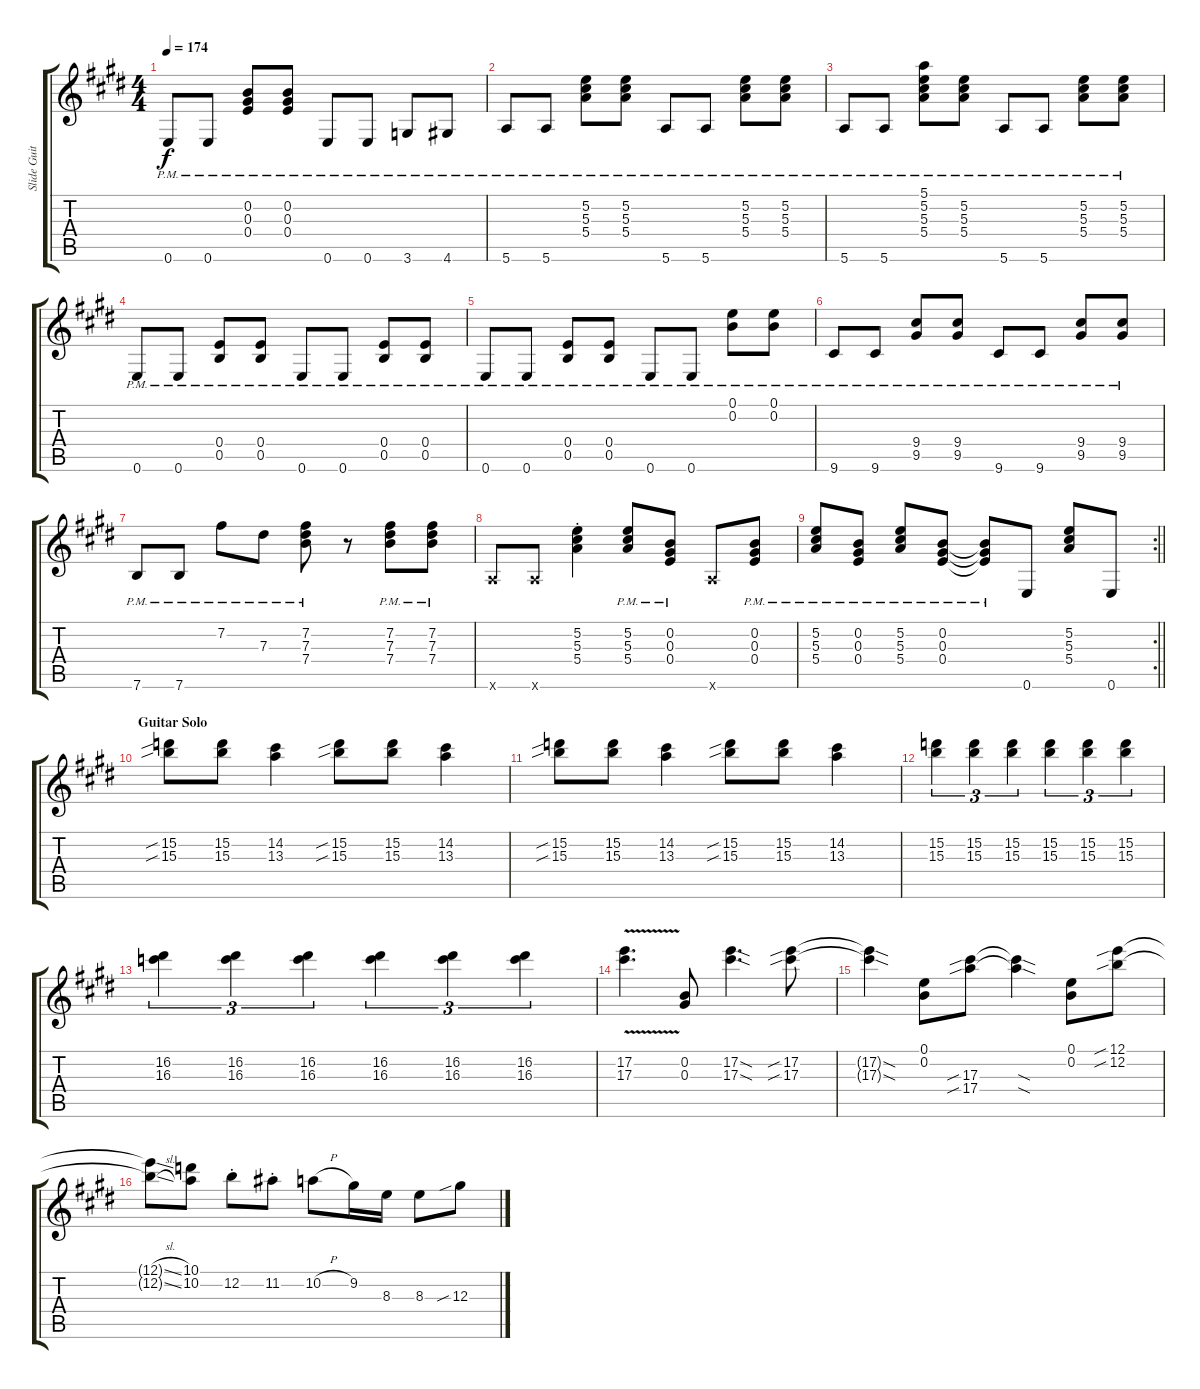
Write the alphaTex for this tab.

\track ("Slide Guitar (Open-E)" "Slide Guit") {solo instrument overdrivenguitar}
\staff {score tabs}
\tuning (E4 B3 Ab3 E3 B2 E2) {hide}
\ts (4 4)
\tempo 174
\clef g2
\ks e
0.6{pm}.8{dy f} 0.6{pm}.8 (0.2{pm} 0.3{pm} 0.4{pm}).8 (0.2{pm} 0.3{pm} 0.4{pm}).8 0.6{pm}.8 0.6{pm}.8 3.6{pm}.8 4.6{pm}.8 |
\ks c#minor
5.6{pm}.8 5.6{pm}.8 (5.2{pm} 5.3{pm} 5.4{pm}).8 (5.2{pm} 5.3{pm} 5.4{pm}).8 5.6{pm}.8 5.6{pm}.8 (5.2{pm} 5.3{pm} 5.4{pm}).8 (5.2{pm} 5.3{pm} 5.4{pm}).8 |
5.6{pm}.8 5.6{pm}.8 (5.1{pm} 5.2{pm} 5.3{pm} 5.4{pm}).8 (5.2{pm} 5.3{pm} 5.4{pm}).8 5.6{pm}.8 5.6{pm}.8 (5.2{pm} 5.3{pm} 5.4{pm}).8 (5.2{pm} 5.3{pm} 5.4{pm}).8 |
0.6{pm}.8 0.6{pm}.8 (0.4{pm} 0.5{pm}).8 (0.4{pm} 0.5{pm}).8 0.6{pm}.8 0.6{pm}.8 (0.4{pm} 0.5{pm}).8 (0.4{pm} 0.5{pm}).8 |
\ks e
0.6{pm}.8 0.6{pm}.8 (0.4{pm} 0.5{pm}).8 (0.4{pm} 0.5{pm}).8 0.6{pm}.8 0.6{pm}.8 (0.1{pm} 0.2{pm}).8 (0.1{pm} 0.2{pm}).8 |
\ks c#minor
9.6{pm}.8 9.6{pm}.8 (9.4{pm} 9.5{pm}).8 (9.4{pm} 9.5{pm}).8 9.6{pm}.8 9.6{pm}.8 (9.4{pm} 9.5{pm}).8 (9.4{pm} 9.5{pm}).8 |
7.6{pm}.8 7.6{pm}.8 7.2{pm}.8 7.3{pm}.8 (7.2{pm} 7.3{pm} 7.4{pm}).8 r.8 (7.2{pm} 7.3{pm} 7.4{pm}).8 (7.2{pm} 7.3{pm} 7.4{pm}).8 |
5.6{x}.8 5.6{x}.8 (5.2{st} 5.3{st} 5.4{st}).4 (5.2{pm} 5.3{pm} 5.4{pm}).8 (0.2{pm} 0.3{pm} 0.4{pm}).8 5.6{x}.8 (0.2{pm} 0.3{pm} 0.4{pm}).8 |
\rc 2
\barLineRight lightlight
\ks e
(5.2{pm} 5.3{pm} 5.4{pm}).8 (0.2{pm} 0.3{pm} 0.4{pm}).8 (5.2{pm} 5.3{pm} 5.4{pm}).8 (0.2{pm} 0.3{pm} 0.4{pm}).8 (0.2{pm t} 0.3{pm t} 0.4{pm t}).8 0.6.8 (5.2 5.3 5.4).8 0.6.8 |
\section ("" "Guitar Solo")
\ks c#minor
(15.2{sib} 15.3{sib}).8 (15.2 15.3).8 (14.2 13.3).4 (15.2{sib} 15.3{sib}).8 (15.2 15.3).8 (14.2 13.3).4 |
(15.2{sib} 15.3{sib}).8 (15.2 15.3).8 (14.2 13.3).4 (15.2{sib} 15.3{sib}).8 (15.2 15.3).8 (14.2 13.3).4 |
(15.2 15.3).4{tu (3 2)} (15.2 15.3).4{tu (3 2)} (15.2 15.3).4{tu (3 2)} (15.2 15.3).4{tu (3 2)} (15.2 15.3).4{tu (3 2)} (15.2 15.3).4{tu (3 2)} |
\ks e
(16.2 16.3).4{tu (3 2)} (16.2 16.3).4{tu (3 2)} (16.2 16.3).4{tu (3 2)} (16.2 16.3).4{tu (3 2)} (16.2 16.3).4{tu (3 2)} (16.2 16.3).4{tu (3 2)} |
\ks c#minor
(17.2{v} 17.3{v}).4{d} (0.2 0.3).8 (17.2{sod} 17.3{sod}).4{d} (17.2{sib} 17.3{sib}).8 |
(17.2{sod t} 17.3{sod t}).4 (0.1 0.2).8 (17.3{sib} 17.4{sib}).8 (17.3{sod t} 17.4{sod t}).4 (0.1 0.2).8 (12.1{sib} 12.2{sib}).8 |
(12.1{sl t} 12.2{sl t}).8 (10.1 10.2).8 12.2{st}.8 11.2{st}.8 10.2{h}.8 9.2.16 8.3.16 8.3.8 12.3{sib}.8
